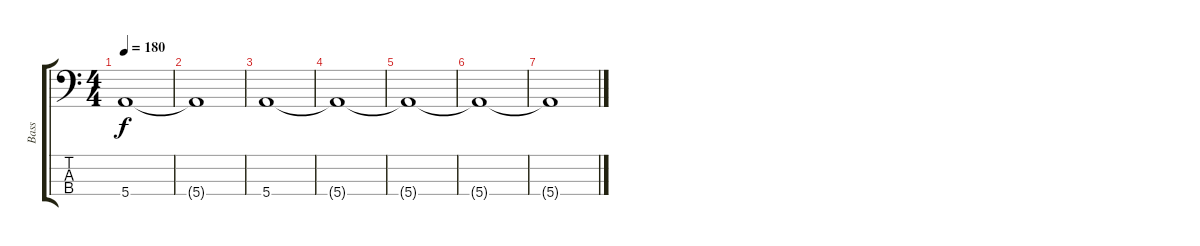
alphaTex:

\track ("Bass" "Bass") {instrument electricbasspick}
\staff {score tabs}
\tuning (G2 D2 A1 E1) {hide}
\ts (4 4)
\tempo 180
\clef f4
\ks c
5.4.1{dy f} |
5.4{t}.1 |
5.4.1 |
5.4{t}.1 |
5.4{t}.1 |
5.4{t}.1 |
5.4{t}.1
